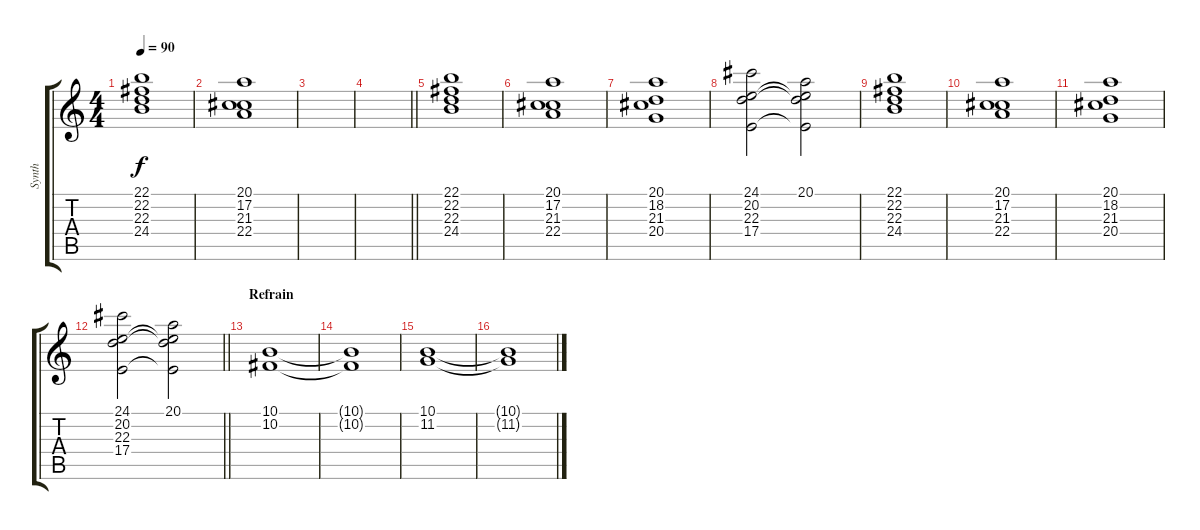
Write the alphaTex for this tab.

\track ("Synth" "Synth") {instrument pad4choir}
\staff {score tabs}
\tuning (Db4 Ab3 E3 B2 Gb2 B1) {hide}
\ts (4 4)
\tempo 90
\clef g2
\ks c
(22.1 22.2 22.3 24.4).1{dy f} |
(20.1 17.2 21.3 22.4).1 |
|
\barLineRight lightlight
|
\section ("" "")
(22.1 22.2 22.3 24.4).1{volume 16} |
(20.1 17.2 21.3 22.4).1 |
(20.1 18.2 21.3 20.4).1 |
(24.1 20.2 22.3 17.4).2 (20.1 20.2{t} 22.3{t} 17.4{t}).2 |
(22.1 22.2 22.3 24.4).1{volume 16} |
(20.1 17.2 21.3 22.4).1 |
(20.1 18.2 21.3 20.4).1 |
\barLineRight lightlight
(24.1 20.2 22.3 17.4).2 (20.1 20.2{t} 22.3{t} 17.4{t}).2 |
\section ("" "Refrain")
(10.1 10.2).1{volume 10} |
(10.1{t} 10.2{t}).1 |
(10.1 11.2).1 |
(10.1{t} 11.2{t}).1
